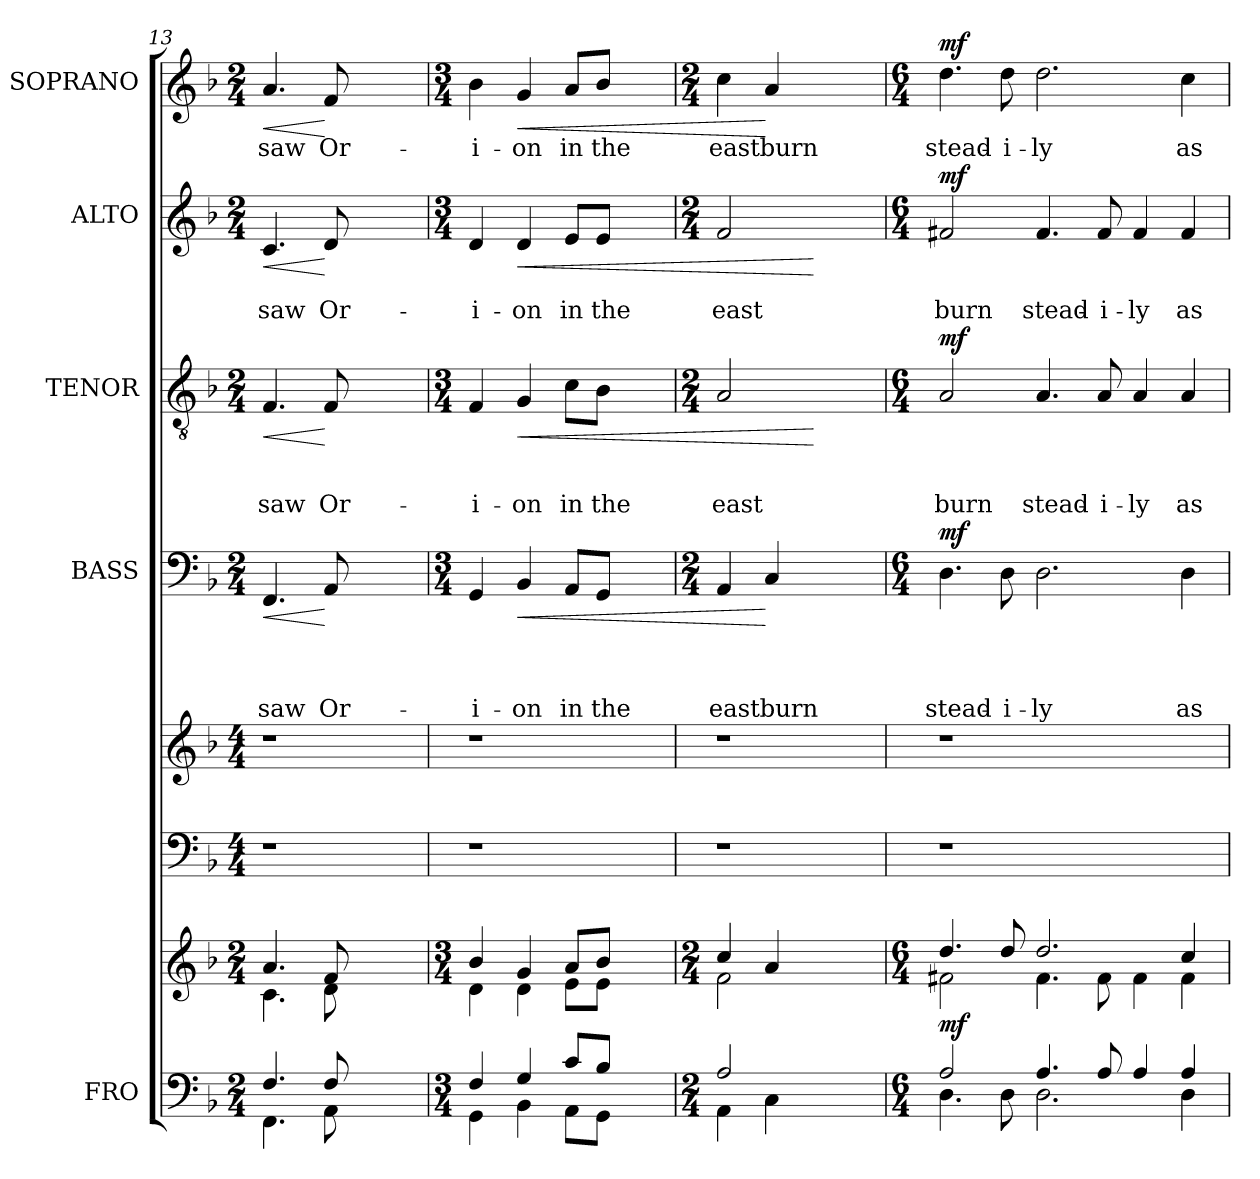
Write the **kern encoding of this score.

**kern	**kern	**dynam	**kern	**kern	**kern	**text	**text	**text	**text	**dynam	**kern	**text	**text	**text	**dynam	**kern	**text	**text	**dynam	**kern	**text	**dynam
*part7	*part7	*part7	*part6	*part5	*part4	*part4	*part4	*part4	*part4	*part4	*part3	*part3	*part3	*part3	*part3	*part2	*part2	*part2	*part2	*part1	*part1	*part1
*staff8	*staff7	*staff7/8	*staff6	*staff5	*staff4	*staff4	*staff4	*staff4	*staff4	*staff4	*staff3	*staff3	*staff3	*staff3	*staff3	*staff2	*staff2	*staff2	*staff2	*staff1	*staff1	*staff1
*I"FRO	*	*	*	*	*I"BASS	*	*	*	*	*	*I"TENOR	*	*	*	*	*I"ALTO	*	*	*	*I"SOPRANO	*	*
*	*	*	*	*	*I'B.	*	*	*	*	*	*I'T.	*	*	*	*	*I'A.	*	*	*	*I'S.	*	*
*clefF4	*clefG2	*	*clefF4	*clefG2	*clefF4	*	*	*	*	*	*clefGv2	*	*	*	*	*clefG2	*	*	*	*clefG2	*	*
*k[b-]	*k[b-]	*	*k[b-]	*k[b-]	*k[b-]	*	*	*	*	*	*k[b-]	*	*	*	*	*k[b-]	*	*	*	*k[b-]	*	*
*F:	*F:	*	*F:	*F:	*F:	*	*	*	*	*	*F:	*	*	*	*	*F:	*	*	*	*F:	*	*
*M2/4	*M2/4	*	*M4/4	*M4/4	*M2/4	*	*	*	*	*	*M2/4	*	*	*	*	*M2/4	*	*	*	*M2/4	*	*
=13	=13	=13	=13	=13	=13	=13	=13	=13	=13	=13	=13	=13	=13	=13	=13	=13	=13	=13	=13	=13	=13	=13
*^	*^	*	*	*	*	*	*	*	*	*	*	*	*	*	*	*	*	*	*	*	*	*
!	!	!	!	!	!	!	!	!	!	!	!LO:LY:b	!LO:HP:b	!	!	!	!LO:LY:b	!LO:HP:b	!	!	!LO:LY:b	!LO:HP:b	!	!LO:LY:b	!LO:HP:b
4.F/	4.FF\	4.a/	4.c\	.	1r	1r	4.FF/	.	.	.	saw	<	4.F/	.	.	saw	<	4.c/	.	saw	<	4.a/	saw	<
!	!	!	!	!	!	!	!	!	!	!	!LO:LY:b	!	!	!	!	!LO:LY:b	!	!	!	!LO:LY:b	!	!	!LO:LY:b	!
8F/	8AA\	8f/	8d\	.	.	.	8AA/	.	.	.	Or-	[	8F/	.	.	Or-	[	8d/	.	Or-	[	8f/	Or-	[
2ryy	2ryy	2ryy	2ryy	.	.	.	2ryy	.	.	.	.	.	2ryy	.	.	.	.	2ryy	.	.	.	2ryy	.	.
!!LO:PB:g=z
=14	=14	=14	=14	=14	=14	=14	=14	=14	=14	=14	=14	=14	=14	=14	=14	=14	=14	=14	=14	=14	=14	=14	=14	=14
*M3/4	*	*M3/4	*	*	*	*	*M3/4	*	*	*	*	*	*M3/4	*	*	*	*	*M3/4	*	*	*	*M3/4	*	*
!	!	!	!	!	!	!	!	!	!	!	!LO:LY:b	!	!	!	!	!LO:LY:b	!	!	!	!LO:LY:b	!	!	!LO:LY:b	!
4F/	4GG\	4b-/	4d\	.	1r	1r	4GG/	.	.	.	-i-	.	4F/	.	.	-i-	.	4d/	.	-i-	.	4b-\	-i-	.
!	!	!	!	!	!	!	!	!	!	!	!LO:LY:b	!LO:HP:b	!	!	!	!LO:LY:b	!LO:HP:b	!	!	!LO:LY:b	!LO:HP:b	!	!LO:LY:b	!LO:HP:b
4G/	4BB-\	4g/	4d\	.	.	.	4BB-/	.	.	.	-on	<	4G/	.	.	-on	<	4d/	.	-on	<	4g/	-on	<
!	!	!	!	!	!	!	!	!	!	!	!LO:LY:b	!	!	!	!	!LO:LY:b	!	!	!	!LO:LY:b	!	!	!LO:LY:b	!
8c/L	8AA\L	8a/L	8e\L	.	.	.	8AA/L	.	.	.	in	.	8c\L	.	.	in	.	8e/L	.	in	.	8a/L	in	.
!	!	!	!	!	!	!	!	!	!	!	!LO:LY:b	!	!	!	!	!LO:LY:b	!	!	!	!LO:LY:b	!	!	!LO:LY:b	!
8B-/J	8GG\J	8b-/J	8e\J	.	.	.	8GG/J	.	.	.	the	.	8B-\J	.	.	the	.	8e/J	.	the	.	8b-/J	the	.
4ryy	4ryy	4ryy	4ryy	.	.	.	4ryy	.	.	.	.	.	4ryy	.	.	.	.	4ryy	.	.	.	4ryy	.	.
=15	=15	=15	=15	=15	=15	=15	=15	=15	=15	=15	=15	=15	=15	=15	=15	=15	=15	=15	=15	=15	=15	=15	=15	=15
*M2/4	*	*M2/4	*	*	*	*	*M2/4	*	*	*	*	*	*M2/4	*	*	*	*	*M2/4	*	*	*	*M2/4	*	*
!	!	!	!	!	!	!	!	!	!	!	!LO:LY:b	!	!	!	!	!LO:LY:b	!	!	!	!LO:LY:b	!	!	!LO:LY:b	!
2A/	4AA\	4cc/	2f\	.	1r	1r	4AA/	.	.	.	east	.	2A/	.	.	east	.	2f/	.	east	.	4cc\	east	.
!	!	!	!	!	!	!	!	!	!	!	!LO:LY:b	!	!	!	!	!	!	!	!	!	!	!	!LO:LY:b	!
.	4C\	4a/	.	.	.	.	4C/	.	.	.	burn	[	.	.	.	.	.	.	.	.	.	4a/	burn	[
2ryy	2ryy	2ryy	2ryy	.	.	.	2ryy	.	.	.	.	.	2ryy	.	.	.	[	2ryy	.	.	[	2ryy	.	.
=16	=16	=16	=16	=16	=16	=16	=16	=16	=16	=16	=16	=16	=16	=16	=16	=16	=16	=16	=16	=16	=16	=16	=16	=16
*M6/4	*	*M6/4	*	*	*	*	*M6/4	*	*	*	*	*	*M6/4	*	*	*	*	*M6/4	*	*	*	*M6/4	*	*
!	!	!	!	!LO:DY:a=2	!	!	!	!	!	!	!LO:LY:b	!LO:DY:a	!	!	!	!LO:LY:b	!LO:DY:a	!	!	!LO:LY:b	!LO:DY:a	!	!LO:LY:b	!LO:DY:a
2A/	4.D\	4.dd/	2f#X\	mf	1r	1r	4.D\	.	.	.	stead-	mf	2A/	.	.	burn	mf	2f#X/	.	burn	mf	4.dd\	stead-	mf
!	!	!	!	!	!	!	!	!	!	!	!LO:LY:b	!	!	!	!	!	!	!	!	!	!	!	!LO:LY:b	!
.	8D\	8dd/	.	.	.	.	8D\	.	.	.	-i-	.	.	.	.	.	.	.	.	.	.	8dd\	-i-	.
!	!	!	!	!	!	!	!	!	!	!	!LO:LY:b	!	!	!	!	!LO:LY:b	!	!	!	!LO:LY:b	!	!	!LO:LY:b	!
4.A/	2.D\	2.dd/	4.f#\	.	.	.	2.D\	.	.	.	-ly	.	4.A/	.	.	stead-	.	4.f#/	.	stead-	.	2.dd\	-ly	.
!	!	!	!	!	!	!	!	!	!	!	!	!	!	!	!	!LO:LY:b	!	!	!	!LO:LY:b	!	!	!	!
8A/	.	.	8f#\	.	.	.	.	.	.	.	.	.	8A/	.	.	-i-	.	8f#/	.	-i-	.	.	.	.
!	!	!	!	!	!	!	!	!	!	!	!	!	!	!	!	!LO:LY:b	!	!	!	!LO:LY:b	!	!	!	!
4A/	.	.	4f#\	.	2ryy	2ryy	.	.	.	.	.	.	4A/	.	.	-ly	.	4f#/	.	-ly	.	.	.	.
!	!	!	!	!	!	!	!	!	!	!	!LO:LY:b	!	!	!	!	!LO:LY:b	!	!	!	!LO:LY:b	!	!	!LO:LY:b	!
4A/	4D\	4cc/	4f#\	.	.	.	4D\	.	.	.	as	.	4A/	.	.	as	.	4f#/	.	as	.	4cc\	as	.
*v	*v	*	*	*	*	*	*	*	*	*	*	*	*	*	*	*	*	*	*	*	*	*	*	*
*	*v	*v	*	*	*	*	*	*	*	*	*	*	*	*	*	*	*	*	*	*	*	*	*
=	=	=	=	=	=	=	=	=	=	=	=	=	=	=	=	=	=	=	=	=	=	=
*-	*-	*-	*-	*-	*-	*-	*-	*-	*-	*-	*-	*-	*-	*-	*-	*-	*-	*-	*-	*-	*-	*-
